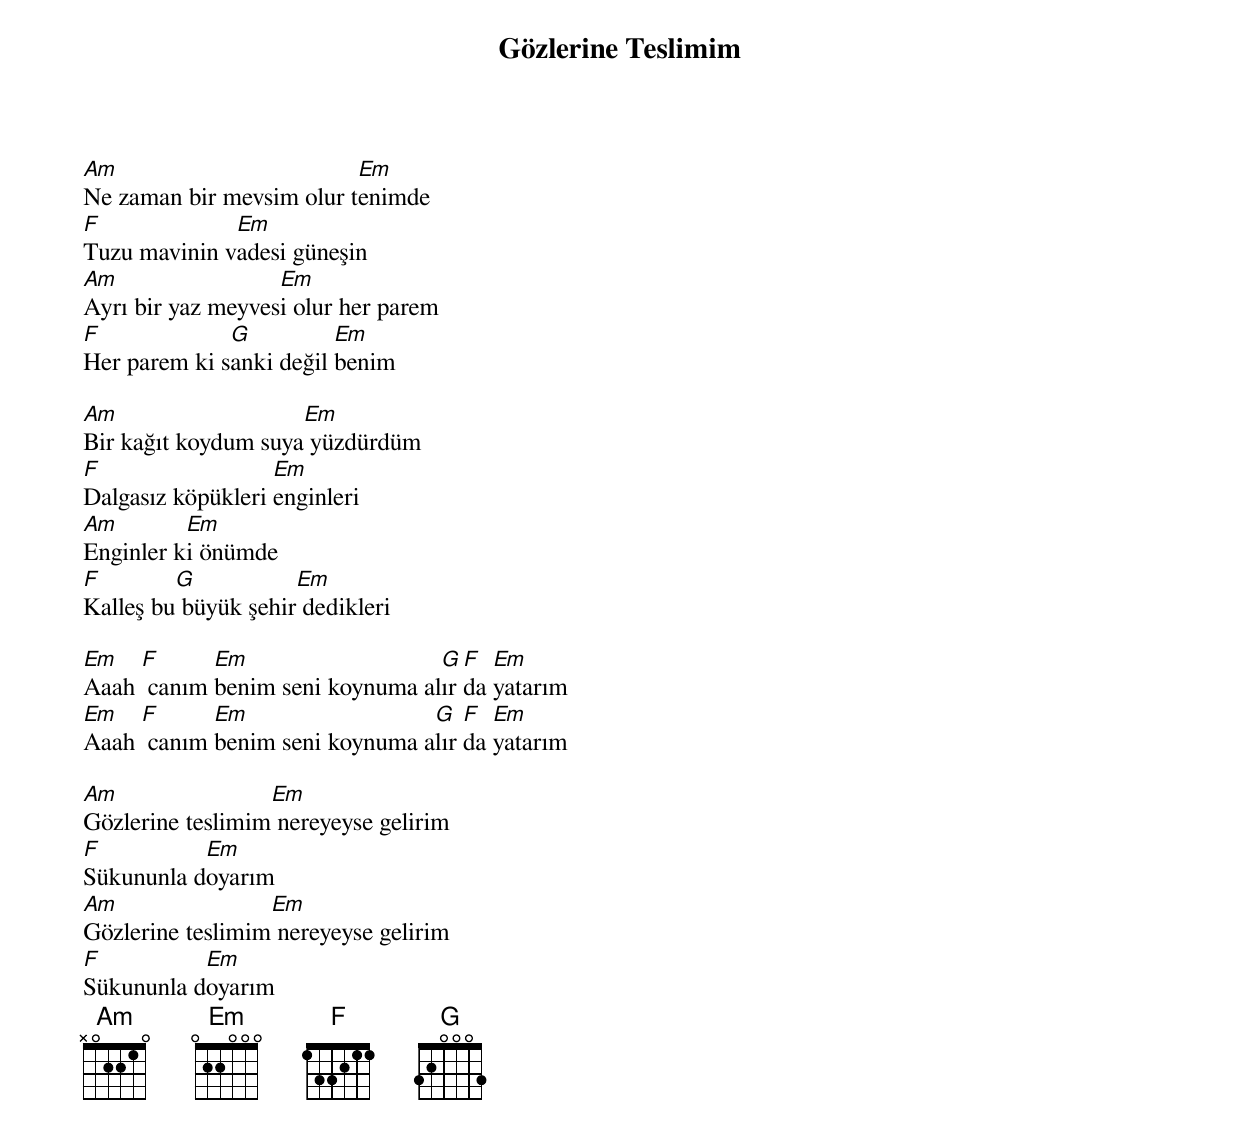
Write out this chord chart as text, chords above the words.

{title: Gözlerine Teslimim}
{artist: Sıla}

Am                        Em
Ne zaman bir mevsim olur tenimde
F             Em
Tuzu mavinin vadesi güneşin
Am                 Em
Ayrı bir yaz meyvesi olur her parem
F             G          Em
Her parem ki sanki değil benim

Am                   Em
Bir kağıt koydum suya yüzdürdüm
F                  Em
Dalgasız köpükleri enginleri
Am        Em
Enginler ki önümde
F        G           Em
Kalleş bu büyük şehir dedikleri

Em   F      Em                   G  F  Em
Aaah  canım benim seni koynuma alır da yatarım
Em   F      Em                  G   F  Em
Aaah  canım benim seni koynuma alır da yatarım

Am                Em
Gözlerine teslimim nereyeyse gelirim
F          Em
Sükununla doyarım
Am                Em
Gözlerine teslimim nereyeyse gelirim
F          Em
Sükununla doyarım
